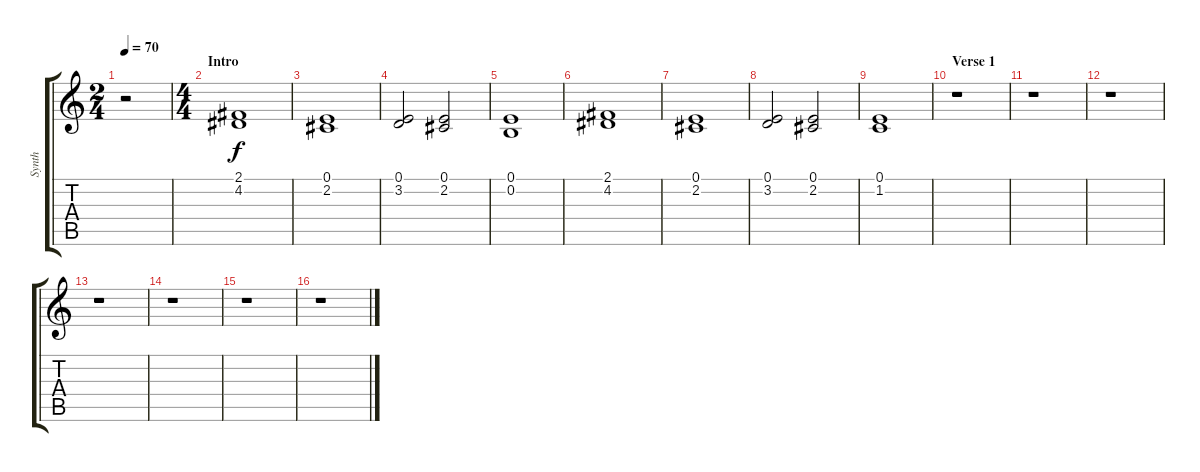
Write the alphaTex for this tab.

\track ("Synth" "Synth") {instrument synthstrings1}
\staff {score tabs}
\tuning (E4 B3 G3 D3 A2 E2) {hide}
\ts (2 4)
\tempo 70
\clef g2
\ks c
r.2{dy f instrument synthstrings1} |
\ts (4 4)
\section ("" "Intro")
(2.1 4.2).1 |
(0.1 2.2).1 |
(0.1 3.2).2 (0.1 2.2).2 |
(0.1 0.2).1 |
(2.1 4.2).1 |
(0.1 2.2).1 |
(0.1 3.2).2 (0.1 2.2).2 |
(0.1 1.2).1 |
\section ("" "Verse 1")
r.1 |
r.1 |
r.1 |
r.1 |
r.1 |
r.1 |
r.1
